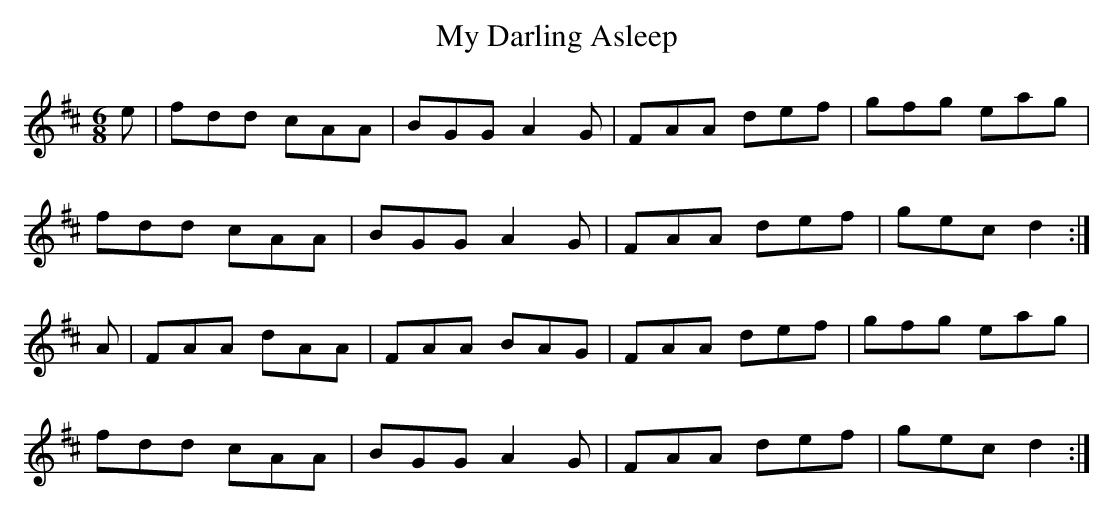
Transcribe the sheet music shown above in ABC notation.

X:1
T:My Darling Asleep
M:6/8
L:1/8
K:D
e|fdd cAA|BGG A2G|FAA def|gfg eag|
fdd cAA|BGG A2G|FAA def|gec d2:|
A|FAA dAA|FAA BAG|FAA def|gfg eag|
fdd cAA|BGG A2G|FAA def|gec d2:|
